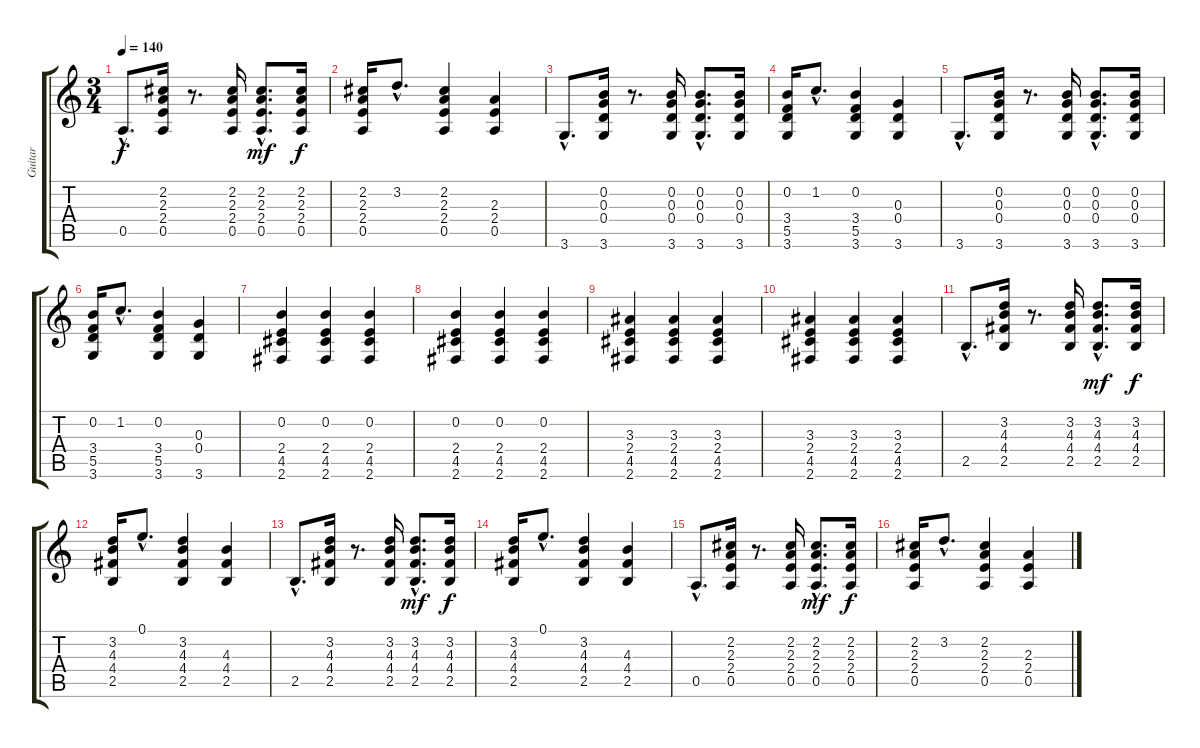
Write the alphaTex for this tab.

\track ("Guitar" "Guitar") {instrument distortionguitar}
\staff {score tabs}
\tuning (E4 B3 G3 D3 A2 E2) {hide}
\ts (3 4)
\tempo 140
\clef g2
\ks c
0.5{hac}.8{d dy f} (2.2 2.3 2.4 0.5).16 r.8{d} (2.2 2.3 2.4 0.5).16 (2.2{hac} 2.3{hac} 2.4{hac} 0.5{hac}).8{d dy mf} (2.2 2.3 2.4 0.5).16{dy f} |
(2.2 2.3 2.4 0.5).16 3.2{hac}.8{d} (2.2 2.3 2.4 0.5).4 (2.3 2.4 0.5).4 |
3.6{hac}.8{d} (0.2 0.3 0.4 3.6).16 r.8{d} (0.2 0.3 0.4 3.6).16 (0.2{hac} 0.3{hac} 0.4{hac} 3.6{hac}).8{d} (0.2 0.3 0.4 3.6).16 |
(0.2 3.4 5.5 3.6).16 1.2{hac}.8{d} (0.2 3.4 5.5 3.6).4 (0.3 0.4 3.6).4 |
3.6{hac}.8{d} (0.2 0.3 0.4 3.6).16 r.8{d} (0.2 0.3 0.4 3.6).16 (0.2{hac} 0.3{hac} 0.4{hac} 3.6{hac}).8{d} (0.2 0.3 0.4 3.6).16 |
(0.2 3.4 5.5 3.6).16 1.2{hac}.8{d} (0.2 3.4 5.5 3.6).4 (0.3 0.4 3.6).4 |
(0.2 2.4 4.5 2.6).4 (0.2 2.4 4.5 2.6).4 (0.2 2.4 4.5 2.6).4 |
(0.2 2.4 4.5 2.6).4 (0.2 2.4 4.5 2.6).4 (0.2 2.4 4.5 2.6).4 |
(3.3 2.4 4.5 2.6).4 (3.3 2.4 4.5 2.6).4 (3.3 2.4 4.5 2.6).4 |
(3.3 2.4 4.5 2.6).4 (3.3 2.4 4.5 2.6).4 (3.3 2.4 4.5 2.6).4 |
2.5{hac}.8{d} (3.2 4.3 4.4 2.5).16 r.8{d} (3.2 4.3 4.4 2.5).16 (3.2{hac} 4.3{hac} 4.4{hac} 2.5{hac}).8{d dy mf} (3.2 4.3 4.4 2.5).16{dy f} |
(3.2 4.3 4.4 2.5).16 0.1{hac}.8{d} (3.2 4.3 4.4 2.5).4 (4.3 4.4 2.5).4 |
2.5{hac}.8{d} (3.2 4.3 4.4 2.5).16 r.8{d} (3.2 4.3 4.4 2.5).16 (3.2{hac} 4.3{hac} 4.4{hac} 2.5{hac}).8{d dy mf} (3.2 4.3 4.4 2.5).16{dy f} |
(3.2 4.3 4.4 2.5).16 0.1{hac}.8{d} (3.2 4.3 4.4 2.5).4 (4.3 4.4 2.5).4 |
0.5{hac}.8{d} (2.2 2.3 2.4 0.5).16 r.8{d} (2.2 2.3 2.4 0.5).16 (2.2{hac} 2.3{hac} 2.4{hac} 0.5{hac}).8{d dy mf} (2.2 2.3 2.4 0.5).16{dy f} |
(2.2 2.3 2.4 0.5).16 3.2{hac}.8{d} (2.2 2.3 2.4 0.5).4 (2.3 2.4 0.5).4
